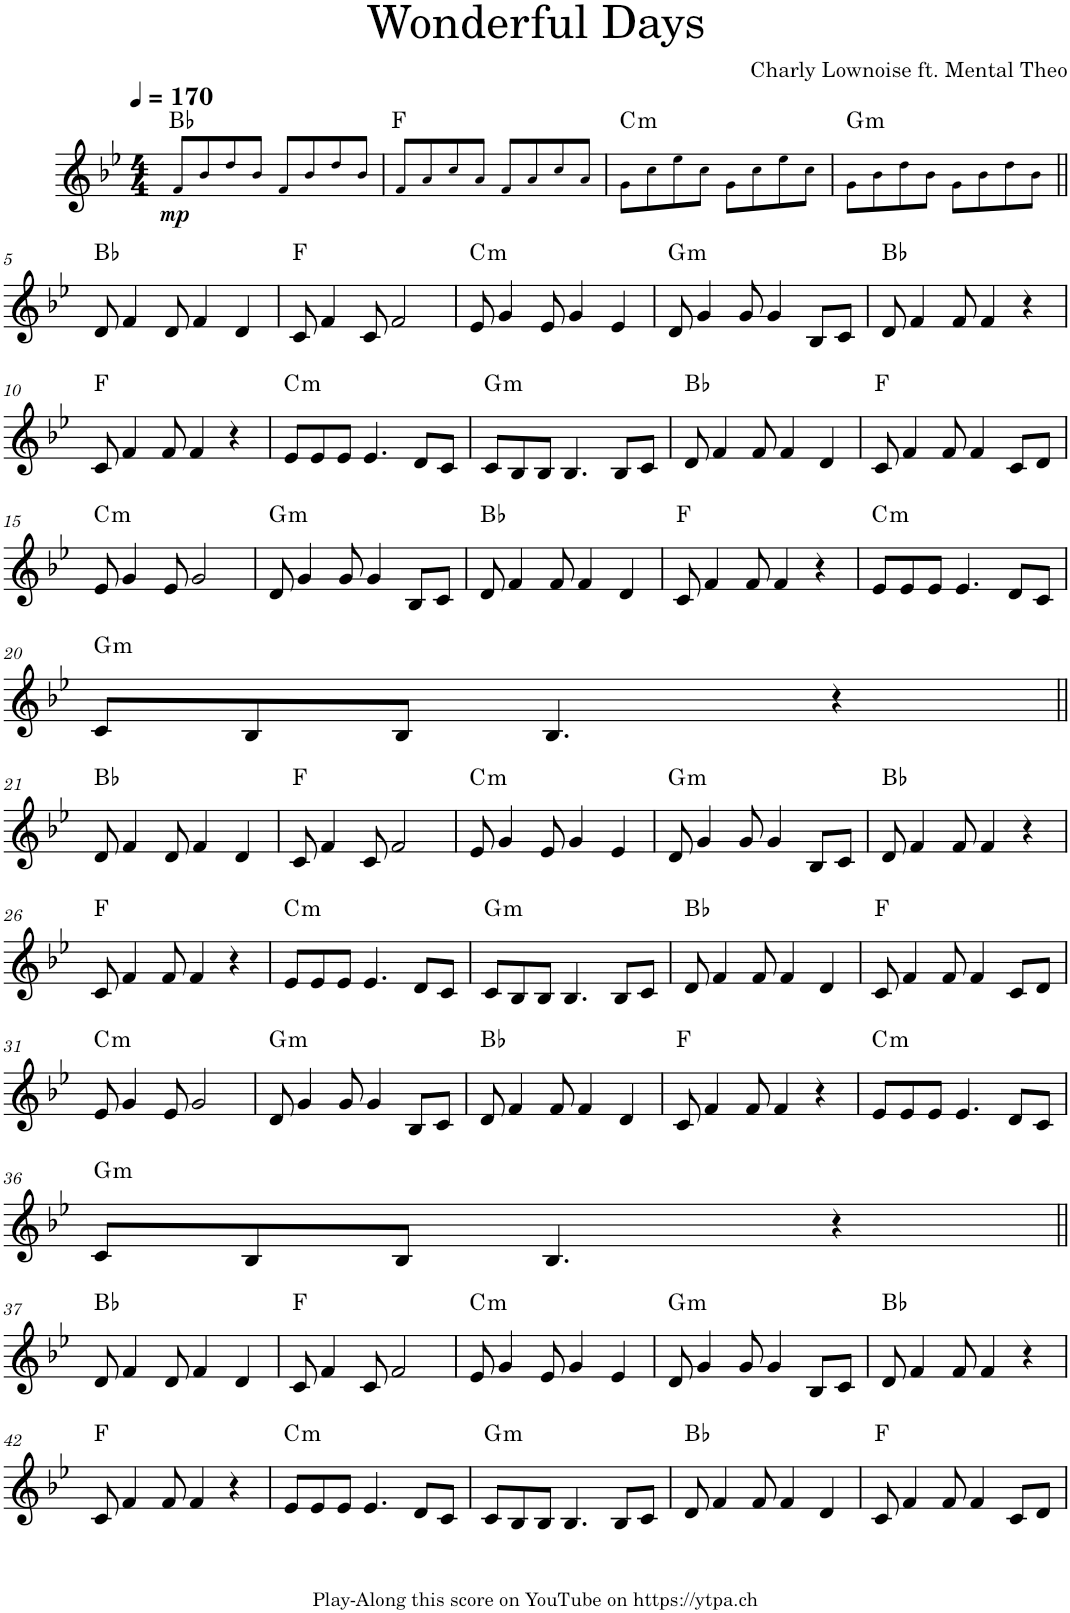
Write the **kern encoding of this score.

**kern	**dynam	**harte
*part1	*part1	*part1
*staff1	*staff1	*
*I"Piano	*	*
*I'Pno.	*	*
*clefG2	*	*
*k[b-e-]	*	*
*M4/4	*	*
*MM170	*	*
=1	=1	=1
!	!LO:DY:b	!
8f!/L	mp	Bb:maj
8b-!/	.	.
8dd!/	.	.
8b-!/J	.	.
8f!/L	.	.
8b-!/	.	.
8dd!/	.	.
8b-!/J	.	.
=2	=2	=2
8f!/L	.	F:maj
8a!/	.	.
8cc!/	.	.
8a!/J	.	.
8f!/L	.	.
8a!/	.	.
8cc!/	.	.
8a!/J	.	.
=3	=3	=3
!	!	!LO:H:kt=m
8g!\L	.	C:min
8cc!\	.	.
8ee-!\	.	.
8cc!\J	.	.
8g!\L	.	.
8cc!\	.	.
8ee-!\	.	.
8cc!\J	.	.
=4	=4	=4
!	!	!LO:H:kt=m
8g!\L	.	G:min
8b-!\	.	.
8dd!\	.	.
8b-!\J	.	.
8g!\L	.	.
8b-!\	.	.
8dd!\	.	.
8b-!\J	.	.
!!LO:LB:g=z
=5||	=5||	=5||
8d/	.	Bb:maj
4f/	.	.
8d/	.	.
4f/	.	.
4d/	.	.
=6	=6	=6
8c/	.	F:maj
4f/	.	.
8c/	.	.
2f/	.	.
=7	=7	=7
!	!	!LO:H:kt=m
8e-/	.	C:min
4g/	.	.
8e-/	.	.
4g/	.	.
4e-/	.	.
=8	=8	=8
!	!	!LO:H:kt=m
8d/	.	G:min
4g/	.	.
8g/	.	.
4g/	.	.
8B-/L	.	.
8c/J	.	.
=9	=9	=9
8d/	.	Bb:maj
4f/	.	.
8f/	.	.
4f/	.	.
4r	.	.
!!LO:LB:g=z
=10	=10	=10
8c/	.	F:maj
4f/	.	.
8f/	.	.
4f/	.	.
4r	.	.
=11	=11	=11
!	!	!LO:H:kt=m
8e-/L	.	C:min
8e-/	.	.
8e-/J	.	.
4.e-/	.	.
8d/L	.	.
8c/J	.	.
=12	=12	=12
!	!	!LO:H:kt=m
8c/L	.	G:min
8B-/	.	.
8B-/J	.	.
4.B-/	.	.
8B-/L	.	.
8c/J	.	.
=13	=13	=13
8d/	.	Bb:maj
4f/	.	.
8f/	.	.
4f/	.	.
4d/	.	.
=14	=14	=14
8c/	.	F:maj
4f/	.	.
8f/	.	.
4f/	.	.
8c/L	.	.
8d/J	.	.
!!LO:LB:g=z
=15	=15	=15
!	!	!LO:H:kt=m
8e-/	.	C:min
4g/	.	.
8e-/	.	.
2g/	.	.
=16	=16	=16
!	!	!LO:H:kt=m
8d/	.	G:min
4g/	.	.
8g/	.	.
4g/	.	.
8B-/L	.	.
8c/J	.	.
=17	=17	=17
8d/	.	Bb:maj
4f/	.	.
8f/	.	.
4f/	.	.
4d/	.	.
=18	=18	=18
8c/	.	F:maj
4f/	.	.
8f/	.	.
4f/	.	.
4r	.	.
=19	=19	=19
!	!	!LO:H:kt=m
8e-/L	.	C:min
8e-/	.	.
8e-/J	.	.
4.e-/	.	.
8d/L	.	.
8c/J	.	.
!!LO:LB:g=z
=20	=20	=20
!	!	!LO:H:kt=m
8c/L	.	G:min
8B-/	.	.
8B-/J	.	.
4.B-/	.	.
4r	.	.
!!LO:LB:g=z
=21||	=21||	=21||
8d/	.	Bb:maj
4f/	.	.
8d/	.	.
4f/	.	.
4d/	.	.
=22	=22	=22
8c/	.	F:maj
4f/	.	.
8c/	.	.
2f/	.	.
=23	=23	=23
!	!	!LO:H:kt=m
8e-/	.	C:min
4g/	.	.
8e-/	.	.
4g/	.	.
4e-/	.	.
=24	=24	=24
!	!	!LO:H:kt=m
8d/	.	G:min
4g/	.	.
8g/	.	.
4g/	.	.
8B-/L	.	.
8c/J	.	.
=25	=25	=25
8d/	.	Bb:maj
4f/	.	.
8f/	.	.
4f/	.	.
4r	.	.
!!LO:LB:g=z
=26	=26	=26
8c/	.	F:maj
4f/	.	.
8f/	.	.
4f/	.	.
4r	.	.
=27	=27	=27
!	!	!LO:H:kt=m
8e-/L	.	C:min
8e-/	.	.
8e-/J	.	.
4.e-/	.	.
8d/L	.	.
8c/J	.	.
=28	=28	=28
!	!	!LO:H:kt=m
8c/L	.	G:min
8B-/	.	.
8B-/J	.	.
4.B-/	.	.
8B-/L	.	.
8c/J	.	.
=29	=29	=29
8d/	.	Bb:maj
4f/	.	.
8f/	.	.
4f/	.	.
4d/	.	.
=30	=30	=30
8c/	.	F:maj
4f/	.	.
8f/	.	.
4f/	.	.
8c/L	.	.
8d/J	.	.
!!LO:LB:g=z
=31	=31	=31
!	!	!LO:H:kt=m
8e-/	.	C:min
4g/	.	.
8e-/	.	.
2g/	.	.
=32	=32	=32
!	!	!LO:H:kt=m
8d/	.	G:min
4g/	.	.
8g/	.	.
4g/	.	.
8B-/L	.	.
8c/J	.	.
=33	=33	=33
8d/	.	Bb:maj
4f/	.	.
8f/	.	.
4f/	.	.
4d/	.	.
=34	=34	=34
8c/	.	F:maj
4f/	.	.
8f/	.	.
4f/	.	.
4r	.	.
=35	=35	=35
!	!	!LO:H:kt=m
8e-/L	.	C:min
8e-/	.	.
8e-/J	.	.
4.e-/	.	.
8d/L	.	.
8c/J	.	.
!!LO:LB:g=z
=36	=36	=36
!	!	!LO:H:kt=m
8c/L	.	G:min
8B-/	.	.
8B-/J	.	.
4.B-/	.	.
4r	.	.
!!LO:LB:g=z
=37||	=37||	=37||
8d/	.	Bb:maj
4f/	.	.
8d/	.	.
4f/	.	.
4d/	.	.
=38	=38	=38
8c/	.	F:maj
4f/	.	.
8c/	.	.
2f/	.	.
=39	=39	=39
!	!	!LO:H:kt=m
8e-/	.	C:min
4g/	.	.
8e-/	.	.
4g/	.	.
4e-/	.	.
=40	=40	=40
!	!	!LO:H:kt=m
8d/	.	G:min
4g/	.	.
8g/	.	.
4g/	.	.
8B-/L	.	.
8c/J	.	.
=41	=41	=41
8d/	.	Bb:maj
4f/	.	.
8f/	.	.
4f/	.	.
4r	.	.
!!LO:LB:g=z
=42	=42	=42
8c/	.	F:maj
4f/	.	.
8f/	.	.
4f/	.	.
4r	.	.
=43	=43	=43
!	!	!LO:H:kt=m
8e-/L	.	C:min
8e-/	.	.
8e-/J	.	.
4.e-/	.	.
8d/L	.	.
8c/J	.	.
=44	=44	=44
!	!	!LO:H:kt=m
8c/L	.	G:min
8B-/	.	.
8B-/J	.	.
4.B-/	.	.
8B-/L	.	.
8c/J	.	.
=45	=45	=45
8d/	.	Bb:maj
4f/	.	.
8f/	.	.
4f/	.	.
4d/	.	.
=46	=46	=46
8c/	.	F:maj
4f/	.	.
8f/	.	.
4f/	.	.
8c/L	.	.
8d/J	.	.
=	=	=
*-	*-	*-
